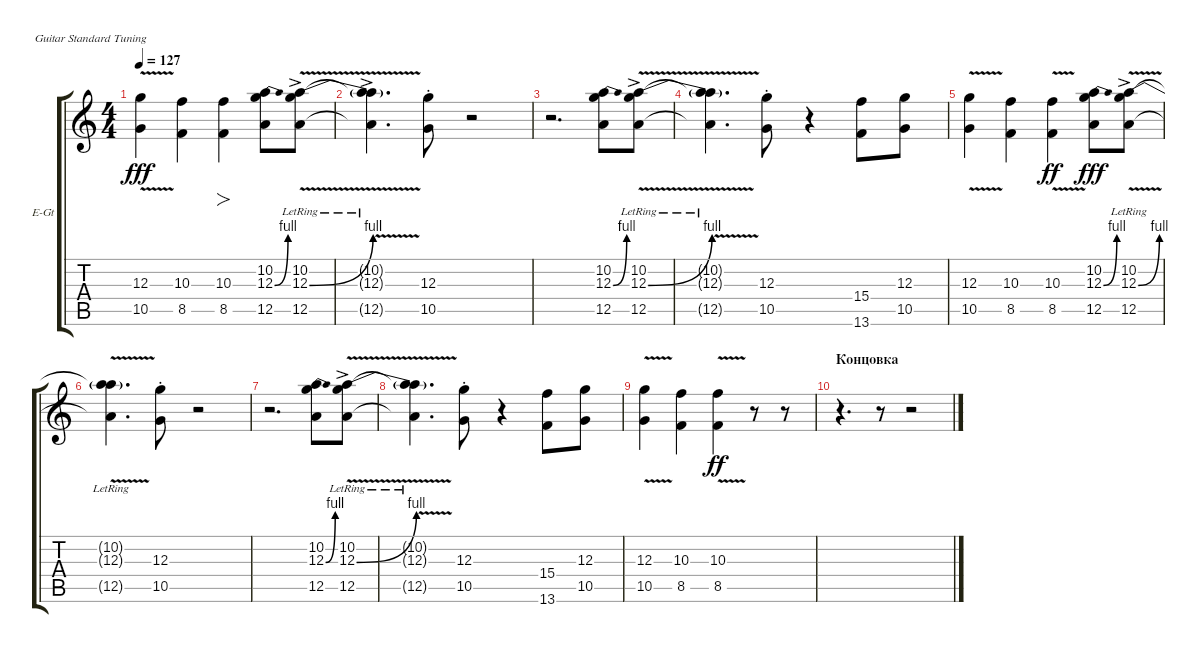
\defaultSystemsLayout 4
\bracketExtendMode groupsimilarinstruments
\firstSystemTrackNameOrientation horizontal
\otherSystemsTrackNameOrientation horizontal
\track ("Gotye" "E-Gt") {instrument electricguitarclean}
\staff {score tabs}
\tuning (E4 B3 G3 D3 A2 E2)
\ts (4 4)
\tempo 127
\clef g2
\scale
0.333333
\ks c
(10.5{v} 12.3).4{dy fff} (8.5 10.3).4 (8.5 10.3).4{fo} (10.2 12.3{be (bend 0 0 15 4)} 12.5).8 (12.3{be (bend 0 0 15 4) v ac lr} 10.2{v ac} 12.5{v ac}).8 |
\scale
0.333333 (12.3{v ac lr t} 10.2{v ac t} 12.5{v ac t}).4{d} (10.5{st} 12.3{st}).8 r.2 |
\scale
0.333333 r.2{d} (10.2 12.3{be (bend 0 0 15 4)} 12.5).8 (12.3{be (bend 0 0 15 4) v ac lr} 10.2{v ac} 12.5{v ac}).8 |
\scale
0.333333 (12.3{v lr t} 10.2{v t} 12.5{v t}).4{d} (10.5{st} 12.3{st}).8 r.4 (13.6 15.4).8 (10.5 12.3).8 |
\scale
0.333333 (10.5{v} 12.3).4 (8.5 10.3).4 (8.5{v} 10.3{v}).4{dy ff} (10.2 12.3{be (bend 0 0 15 4)} 12.5).8{dy fff} (12.3{be (bend 0 0 15 4) v ac lr} 10.2{v ac} 12.5{v ac}).8 |
\scale
0.333333 (12.3{v lr t} 10.2{v t} 12.5{v t}).4{d} (10.5{st} 12.3{st}).8 r.2 |
\scale
0.333333 r.2{d} (10.2 12.3{be (bend 0 0 15 4)} 12.5).8 (12.3{be (bend 0 0 15 4) v ac lr} 10.2{v ac} 12.5{v ac}).8 |
\scale
0.333333 (12.3{v lr t} 10.2{v t} 12.5{v t}).4{d} (10.5{st} 12.3{st}).8 r.4 (13.6 15.4).8 (10.5 12.3).8 |
\scale
0.333333 (10.5{v} 12.3).4 (8.5 10.3).4 (8.5{v} 10.3{v}).4{dy ff} r.8 r.8 |
\section ("" "Концовка")
\scale
0.333333 r.4{d} r.8 r.2 |
\scale
0.333333
